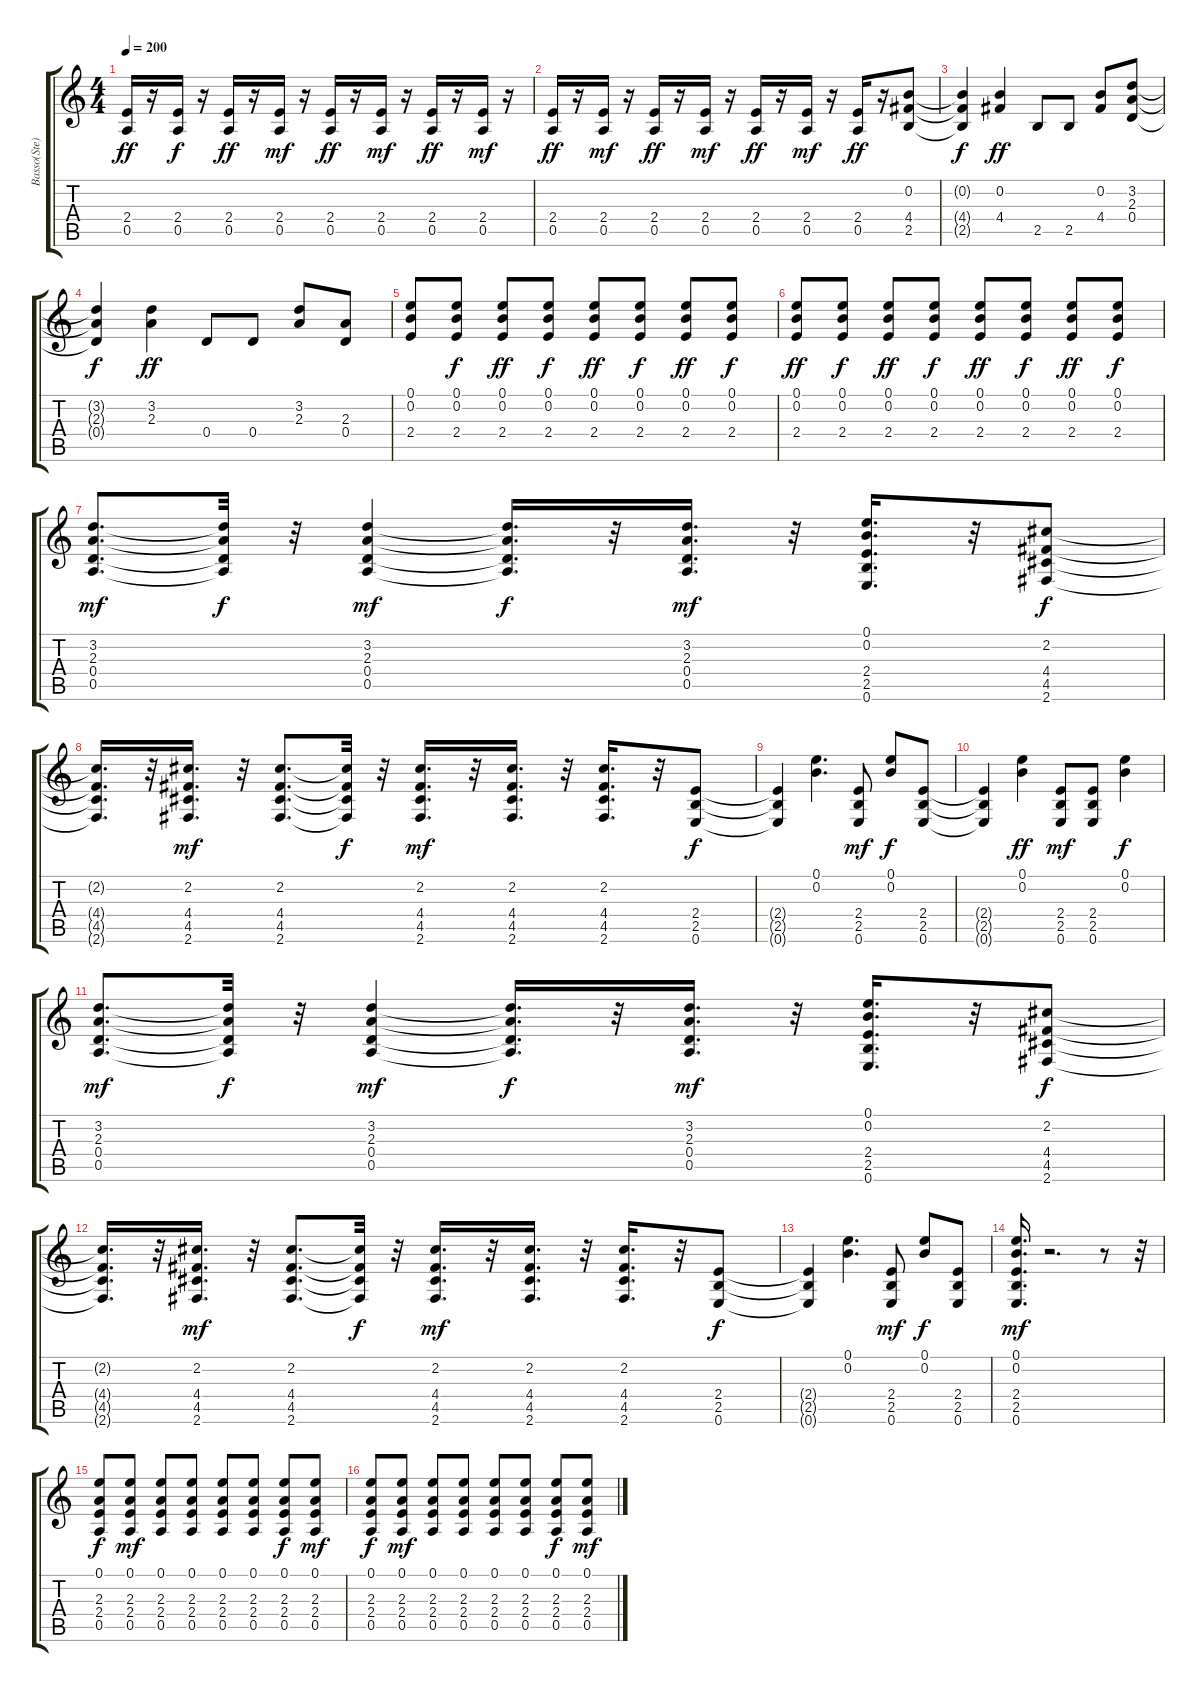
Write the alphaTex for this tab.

\track ("Basso(Ste)" "Basso(Ste)") {instrument slapbass1}
\staff {score tabs}
\tuning (E4 B3 G3 D3 A2 E2) {hide}
\ts (4 4)
\tempo 200
\clef g2
\ks c
(2.4 0.5).16{dy ff} r.16 (2.4 0.5).16{dy f} r.16 (2.4 0.5).16{dy ff} r.16 (2.4 0.5).16{dy mf} r.16 (2.4 0.5).16{dy ff} r.16 (2.4 0.5).16{dy mf} r.16 (2.4 0.5).16{dy ff} r.16 (2.4 0.5).16{dy mf} r.16 |
(2.4 0.5).16{dy ff} r.16 (2.4 0.5).16{dy mf} r.16 (2.4 0.5).16{dy ff} r.16 (2.4 0.5).16{dy mf} r.16 (2.4 0.5).16{dy ff} r.16 (2.4 0.5).16{dy mf} r.16 (2.4 0.5).16{dy ff} r.16 (0.2 4.4 2.5).8 |
(0.2{t} 4.4{t} 2.5{t}).4{dy f} (0.2 4.4).4{dy ff} 2.5.8 2.5.8 (0.2 4.4).8 (3.2 2.3 0.4).8 |
(3.2{t} 2.3{t} 0.4{t}).4{dy f} (3.2 2.3).4{dy ff} 0.4.8 0.4.8 (3.2 2.3).8 (2.3 0.4).8 |
(0.1 0.2 2.4).8 (0.1 0.2 2.4).8{dy f} (0.1 0.2 2.4).8{dy ff} (0.1 0.2 2.4).8{dy f} (0.1 0.2 2.4).8{dy ff} (0.1 0.2 2.4).8{dy f} (0.1 0.2 2.4).8{dy ff} (0.1 0.2 2.4).8{dy f} |
(0.1 0.2 2.4).8{dy ff} (0.1 0.2 2.4).8{dy f} (0.1 0.2 2.4).8{dy ff} (0.1 0.2 2.4).8{dy f} (0.1 0.2 2.4).8{dy ff} (0.1 0.2 2.4).8{dy f} (0.1 0.2 2.4).8{dy ff} (0.1 0.2 2.4).8{dy f} |
(3.2 2.3 0.4 0.5).8{d dy mf} (3.2{t} 2.3{t} 0.4{t} 0.5{t}).32{dy f} r.32 (3.2 2.3 0.4 0.5).4{dy mf} (3.2{t} 2.3{t} 0.4{t} 0.5{t}).16{d dy f} r.32 (3.2 2.3 0.4 0.5).16{d dy mf} r.32 (0.1 0.2 2.4 2.5 0.6).16{d} r.32 (2.2 4.4 4.5 2.6).8{dy f} |
(2.2{t} 4.4{t} 4.5{t} 2.6{t}).16{d} r.32 (2.2 4.4 4.5 2.6).16{d dy mf} r.32 (2.2 4.4 4.5 2.6).8{d} (2.2{t} 4.4{t} 4.5{t} 2.6{t}).32{dy f} r.32 (2.2 4.4 4.5 2.6).16{d dy mf} r.32 (2.2 4.4 4.5 2.6).16{d} r.32 (2.2 4.4 4.5 2.6).16{d} r.32 (2.4 2.5 0.6).8{dy f} |
(2.4{t} 2.5{t} 0.6{t}).4 (0.1 0.2).4{d} (2.4 2.5 0.6).8{dy mf} (0.1 0.2).8{dy f} (2.4 2.5 0.6).8 |
(2.4{t} 2.5{t} 0.6{t}).4 (0.1 0.2).4{dy ff} (2.4 2.5 0.6).8{dy mf} (2.4 2.5 0.6).8 (0.1 0.2).4{dy f} |
(3.2 2.3 0.4 0.5).8{d dy mf} (3.2{t} 2.3{t} 0.4{t} 0.5{t}).32{dy f} r.32 (3.2 2.3 0.4 0.5).4{dy mf} (3.2{t} 2.3{t} 0.4{t} 0.5{t}).16{d dy f} r.32 (3.2 2.3 0.4 0.5).16{d dy mf} r.32 (0.1 0.2 2.4 2.5 0.6).16{d} r.32 (2.2 4.4 4.5 2.6).8{dy f} |
(2.2{t} 4.4{t} 4.5{t} 2.6{t}).16{d} r.32 (2.2 4.4 4.5 2.6).16{d dy mf} r.32 (2.2 4.4 4.5 2.6).8{d} (2.2{t} 4.4{t} 4.5{t} 2.6{t}).32{dy f} r.32 (2.2 4.4 4.5 2.6).16{d dy mf} r.32 (2.2 4.4 4.5 2.6).16{d} r.32 (2.2 4.4 4.5 2.6).16{d} r.32 (2.4 2.5 0.6).8{dy f} |
(2.4{t} 2.5{t} 0.6{t}).4 (0.1 0.2).4{d} (2.4 2.5 0.6).8{dy mf} (0.1 0.2).8{dy f} (2.4 2.5 0.6).8 |
(0.1 0.2 2.4 2.5 0.6).16{d dy mf} r.2{d} r.8 r.32 |
(0.1 2.3 2.4 0.5).8{dy f} (0.1 2.3 2.4 0.5).8{dy mf} (0.1 2.3 2.4 0.5).8 (0.1 2.3 2.4 0.5).8 (0.1 2.3 2.4 0.5).8 (0.1 2.3 2.4 0.5).8 (0.1 2.3 2.4 0.5).8{dy f} (0.1 2.3 2.4 0.5).8{dy mf} |
(0.1 2.3 2.4 0.5).8{dy f} (0.1 2.3 2.4 0.5).8{dy mf} (0.1 2.3 2.4 0.5).8 (0.1 2.3 2.4 0.5).8 (0.1 2.3 2.4 0.5).8 (0.1 2.3 2.4 0.5).8 (0.1 2.3 2.4 0.5).8{dy f} (0.1 2.3 2.4 0.5).8{dy mf}
